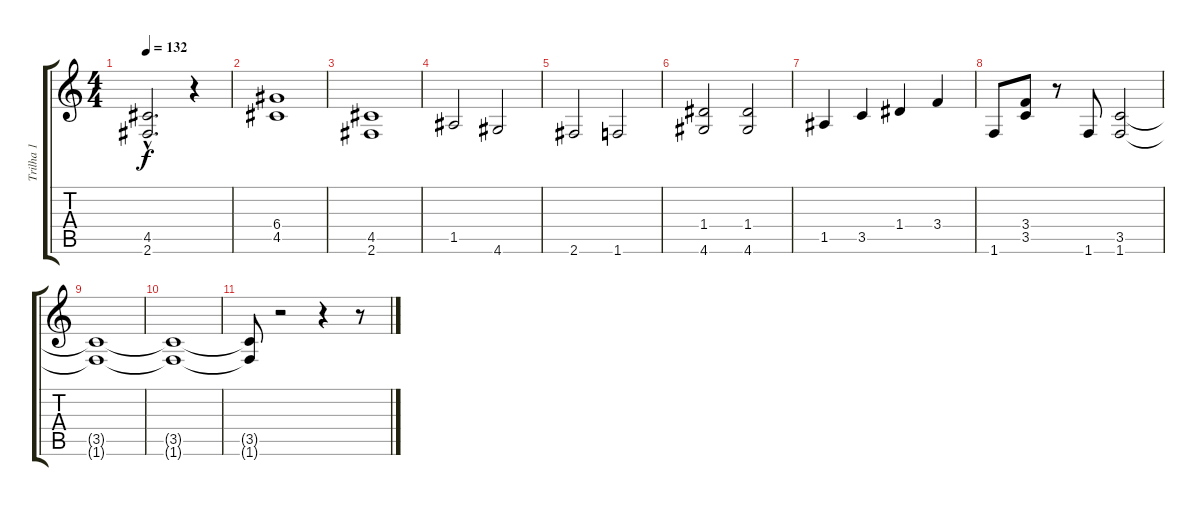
\track ("Trilha 1" "Trilha 1") {instrument acousticguitarsteel}
\staff {score tabs}
\tuning (E4 B3 G3 D3 A2 E2) {hide}
\ts (4 4)
\tempo 132
\clef g2
\ks c
(4.5{hac} 2.6{hac}).2{d dy f} r.4 |
(6.4 4.5).1 |
(4.5 2.6).1 |
1.5.2 4.6.2 |
2.6.2 1.6.2 |
(1.4 4.6).2 (1.4 4.6).2 |
1.5.4 3.5.4 1.4.4 3.4.4 |
1.6.8 (3.4 3.5).8 r.8 1.6.8 (3.5 1.6).2 |
(3.5{t} 1.6{t}).1 |
(3.5{t} 1.6{t}).1 |
(3.5{t} 1.6{t}).8 r.2 r.4 r.8
